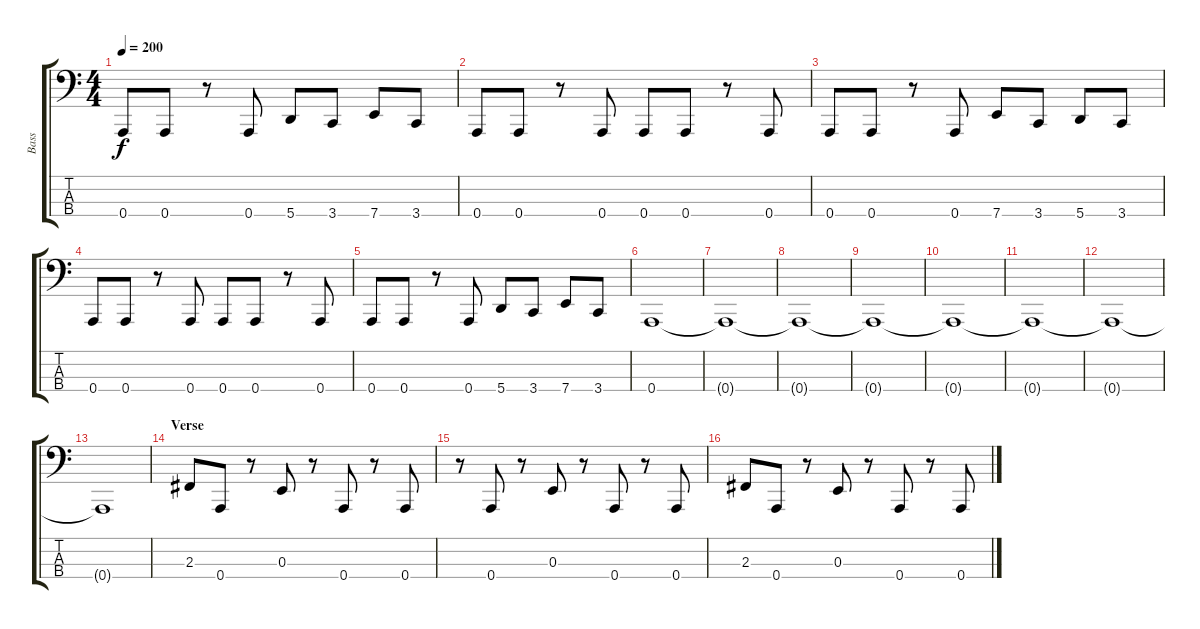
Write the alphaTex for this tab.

\track ("Bass" "Bass") {instrument electricbasspick}
\staff {score tabs}
\tuning (F2 A1 E1 A0) {hide}
\ts (4 4)
\tempo 200
\clef f4
\ks c
0.4.8{dy f} 0.4.8 r.8 0.4.8 5.4.8 3.4.8 7.4.8 3.4.8 |
0.4.8 0.4.8 r.8 0.4.8 0.4.8 0.4.8 r.8 0.4.8 |
0.4.8 0.4.8 r.8 0.4.8 7.4.8 3.4.8 5.4.8 3.4.8 |
0.4.8 0.4.8 r.8 0.4.8 0.4.8 0.4.8 r.8 0.4.8 |
0.4.8 0.4.8 r.8 0.4.8 5.4.8 3.4.8 7.4.8 3.4.8 |
0.4.1 |
0.4{t}.1 |
0.4{t}.1 |
0.4{t}.1 |
0.4{t}.1 |
0.4{t}.1 |
0.4{t}.1 |
0.4{t}.1 |
\section ("" "Verse")
2.3.8 0.4.8 r.8 0.3.8 r.8 0.4.8 r.8 0.4.8 |
r.8 0.4.8 r.8 0.3.8 r.8 0.4.8 r.8 0.4.8 |
2.3.8 0.4.8 r.8 0.3.8 r.8 0.4.8 r.8 0.4.8
